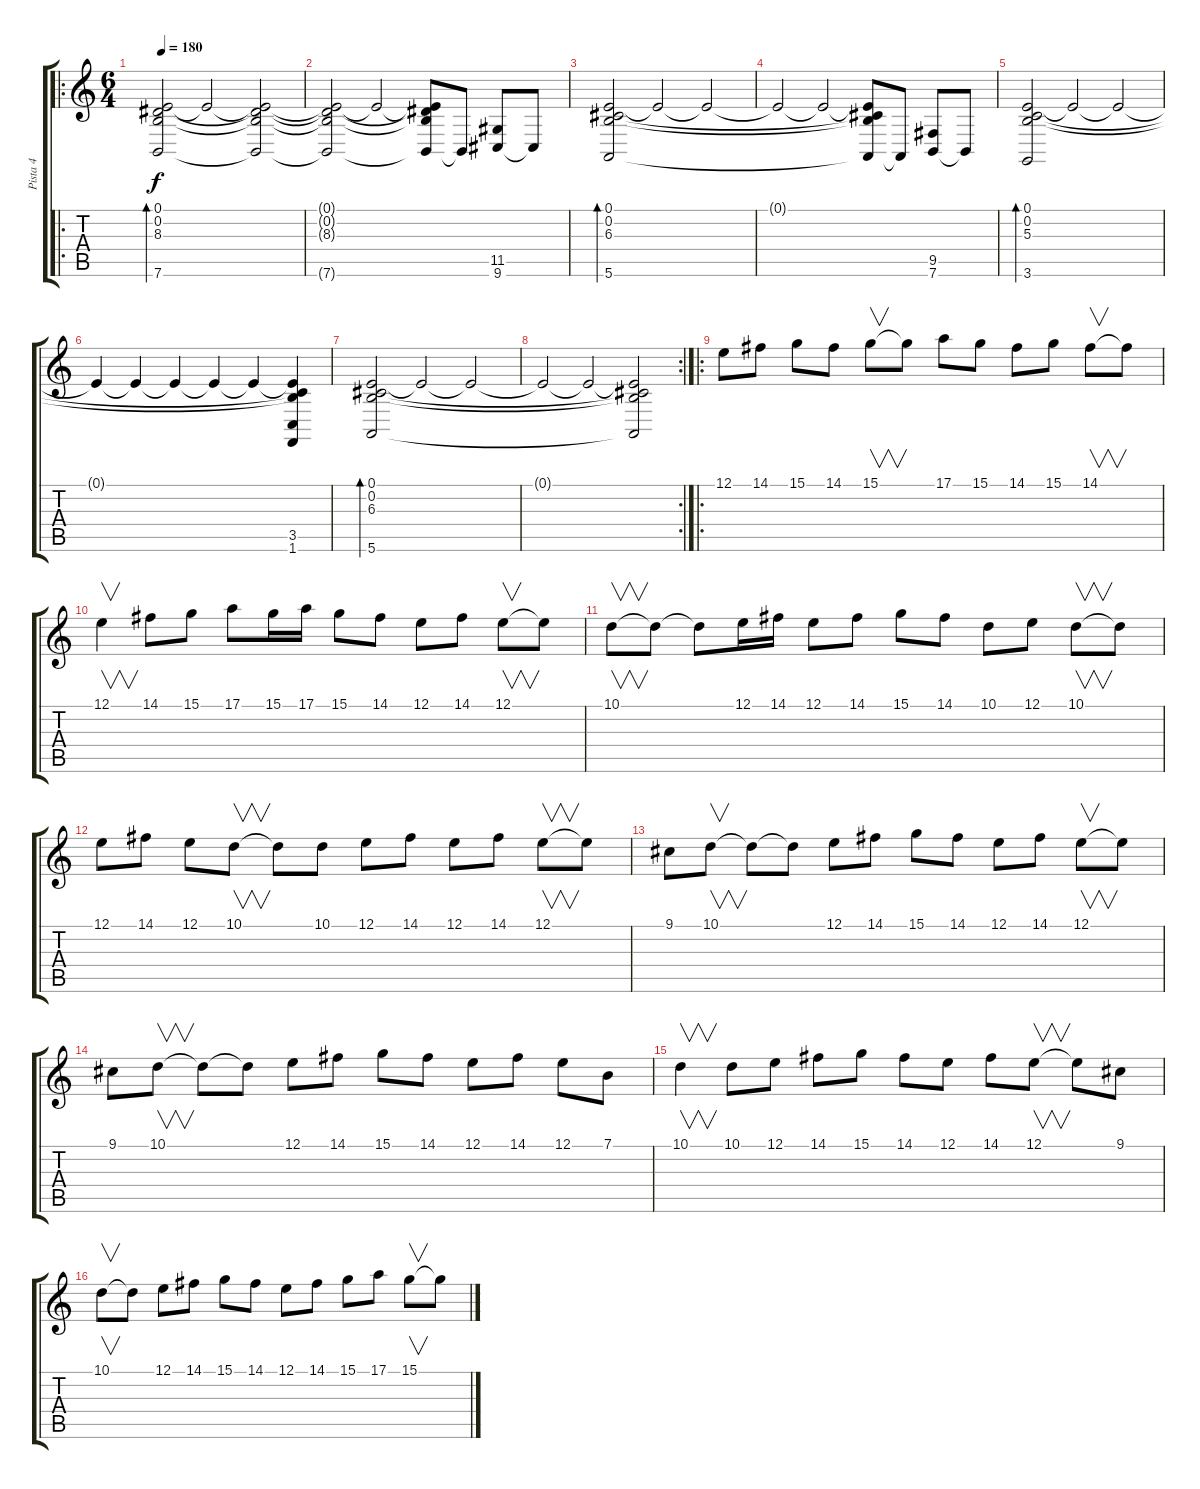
\track ("Pista 4" "Pista 4") {instrument brightacousticpiano}
\staff {score tabs}
\tuning (E4 B3 G3 D3 A2 E2) {hide}
\ro
\ts (6 4)
\tempo 180
\clef g2
\ks c
(0.1 0.2 8.3 7.6).2{bd 480 dy f} 0.1{t}.2 (0.1{t} 0.2{t} 8.3{t} 7.6{t}).2 |
(0.1{t} 0.2{t} 8.3{t} 7.6{t}).2 0.1{t}.2 (0.1{t} 0.2{t} 8.3{t} 7.6{t}).8 7.6{t}.8 (11.5 9.6).8 9.6{t}.8 |
(0.1 0.2 6.3 5.6).2{bd 480} 0.1{t}.2 0.1{t}.2 |
0.1{t}.2 0.1{t}.2 (0.1{t} 0.2{t} 6.3{t} 5.6{t}).8 5.6{t}.8 (9.5 7.6).8 7.6{t}.8 |
(0.1 0.2 5.3 3.6).2{bd 480} 0.1{t}.2 0.1{t}.2 |
0.1{t}.4 0.1{t}.4 0.1{t}.4 0.1{t}.4 0.1{t}.4 (0.1{t} 0.2{t} 5.3{t} 3.5 1.6).4 |
(0.1 0.2 6.3 5.6).2{bd 480} 0.1{t}.2 0.1{t}.2 |
\rc 2
0.1{t}.2 0.1{t}.2 (0.1{t} 0.2{t} 6.3{t} 5.6{t}).2 |
\ro
12.1.8{volume 12 instrument flute} 14.1.8 15.1.8 14.1.8 15.1.8{v} 15.1{t}.8 17.1.8 15.1.8 14.1.8 15.1.8 14.1.8{v} 14.1{t}.8 |
12.1.4{v} 14.1.8 15.1.8 17.1.8 15.1.16 17.1.16 15.1.8 14.1.8 12.1.8 14.1.8 12.1.8{v} 12.1{t}.8 |
10.1.8{v} 10.1{t}.8 10.1{t}.8 12.1.16 14.1.16 12.1.8 14.1.8 15.1.8 14.1.8 10.1.8 12.1.8 10.1.8{v} 10.1{t}.8 |
12.1.8 14.1.8 12.1.8 10.1.8{v} 10.1{t}.8 10.1.8 12.1.8 14.1.8 12.1.8 14.1.8 12.1.8{v} 12.1{t}.8 |
9.1.8 10.1.8{v} 10.1{t}.8 10.1{t}.8 12.1.8 14.1.8 15.1.8 14.1.8 12.1.8 14.1.8 12.1.8{v} 12.1{t}.8 |
9.1.8 10.1.8{v} 10.1{t}.8 10.1{t}.8 12.1.8 14.1.8 15.1.8 14.1.8 12.1.8 14.1.8 12.1.8 7.1.8 |
10.1.4{v} 10.1.8 12.1.8 14.1.8 15.1.8 14.1.8 12.1.8 14.1.8 12.1.8{v} 12.1{t}.8 9.1.8 |
10.1.8{v} 10.1{t}.8 12.1.8 14.1.8 15.1.8 14.1.8 12.1.8 14.1.8 15.1.8 17.1.8 15.1.8{v} 15.1{t}.8
